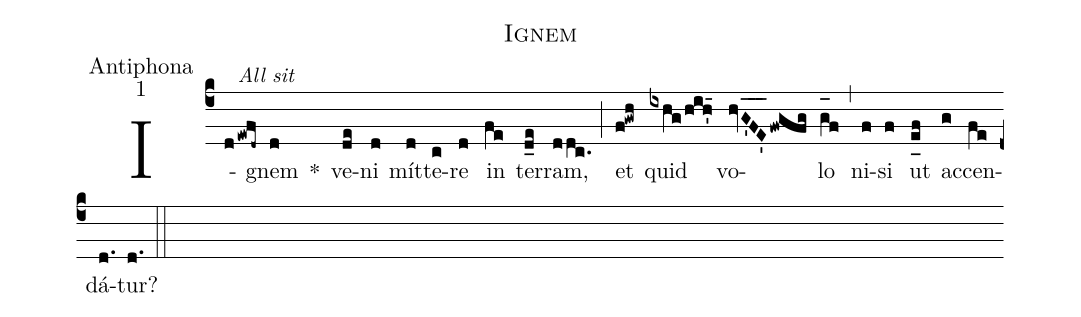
name:Ignem;
office-part:Antiphona;
mode:1;
%%
(c4) I(d[alt:All sit]!ewfd~)gnem(d) *() ve(de)ni(d) mít(d)te(c)re(d) in(fe) ter(d_e)ram,(ddc.) (;) et(f!gwh) quid(ixhg/hih'_15) vo(hvG'_[oh:h]F_[oh:h]E'_[oh:h]fwgfg)lo(g_[oh:h]f) (,) ni(f)si(f) ut(e_[uh:l]f) ac(g)cen(fe)dá(d.)tur?(d.) (::)
